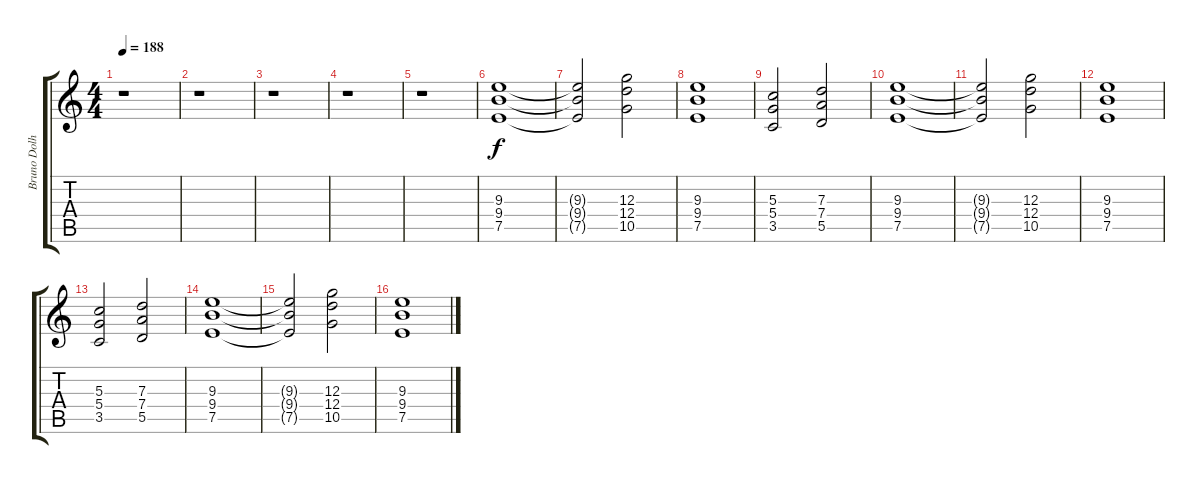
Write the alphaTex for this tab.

\track ("Bruno Dolheguy" "Bruno Dolh") {instrument overdrivenguitar}
\staff {score tabs}
\tuning (E4 B3 G3 D3 A2 E2) {hide}
\ts (4 4)
\tempo 188
\clef g2
\ks c
r.1{dy f} |
r.1 |
r.1 |
r.1 |
r.1 |
(9.3 9.4 7.5).1 |
(9.3{t} 9.4{t} 7.5{t}).2 (12.3 12.4 10.5).2 |
(9.3 9.4 7.5).1 |
(5.3 5.4 3.5).2 (7.3 7.4 5.5).2 |
(9.3 9.4 7.5).1 |
(9.3{t} 9.4{t} 7.5{t}).2 (12.3 12.4 10.5).2 |
(9.3 9.4 7.5).1 |
(5.3 5.4 3.5).2 (7.3 7.4 5.5).2 |
(9.3 9.4 7.5).1 |
(9.3{t} 9.4{t} 7.5{t}).2 (12.3 12.4 10.5).2 |
(9.3 9.4 7.5).1
